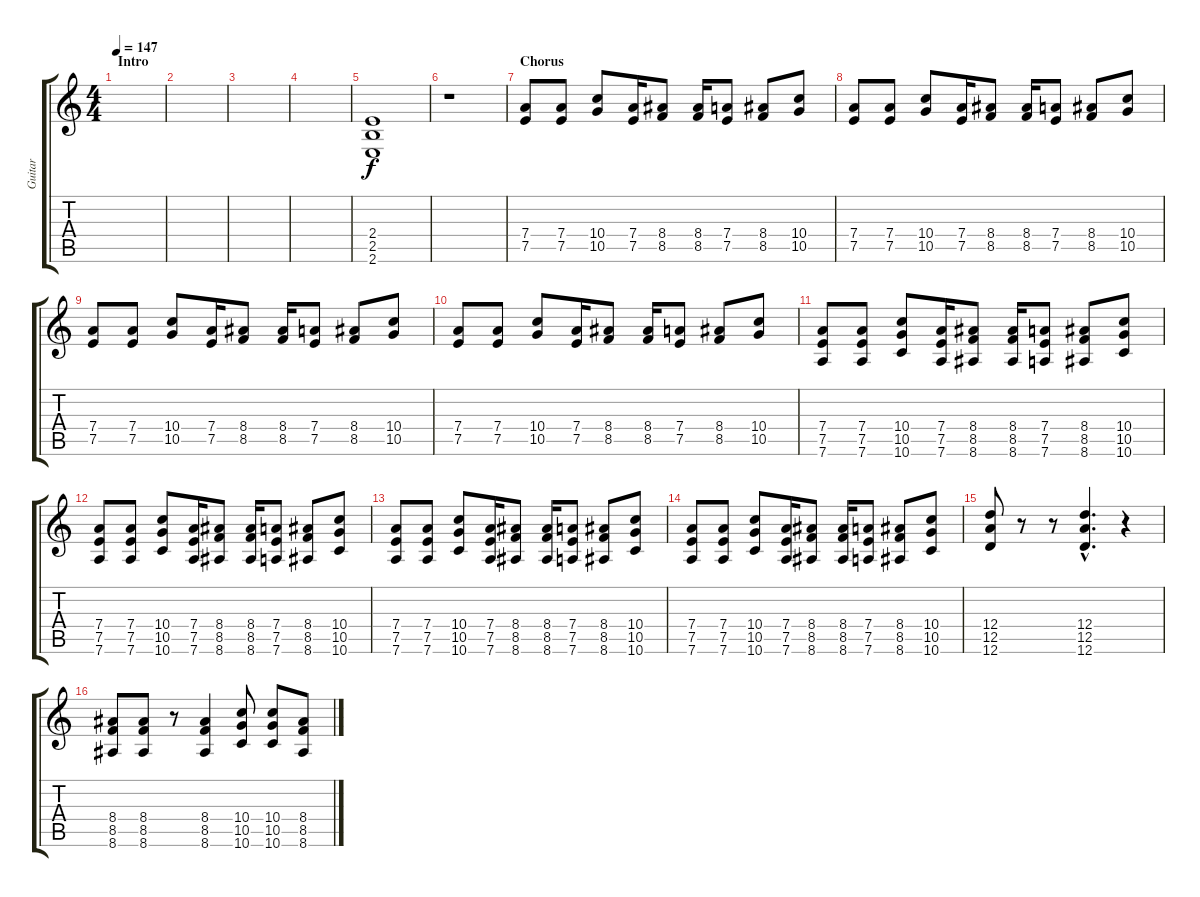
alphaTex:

\track ("Guitar" "Guitar") {instrument distortionguitar}
\staff {score tabs}
\tuning (E4 B3 G3 D3 A2 D2) {hide}
\ts (4 4)
\section ("" "Intro")
\tempo 147
\clef g2
\ks c
|
|
|
|
(2.4 2.5 2.6).1 |
r.1 |
\section ("" "Chorus")
(7.4 7.5).8{volume 13} (7.4 7.5).8 (10.4 10.5).8 (7.4 7.5).16 (8.4 8.5).8 (8.4 8.5).16 (7.4 7.5).8 (8.4 8.5).8 (10.4 10.5).8 |
(7.4 7.5).8{volume 13} (7.4 7.5).8 (10.4 10.5).8 (7.4 7.5).16 (8.4 8.5).8 (8.4 8.5).16 (7.4 7.5).8 (8.4 8.5).8 (10.4 10.5).8 |
(7.4 7.5).8{volume 13} (7.4 7.5).8 (10.4 10.5).8 (7.4 7.5).16 (8.4 8.5).8 (8.4 8.5).16 (7.4 7.5).8 (8.4 8.5).8 (10.4 10.5).8 |
(7.4 7.5).8{volume 13} (7.4 7.5).8 (10.4 10.5).8 (7.4 7.5).16 (8.4 8.5).8 (8.4 8.5).16 (7.4 7.5).8 (8.4 8.5).8 (10.4 10.5).8 |
(7.4 7.5 7.6).8{volume 16 instrument distortionguitar} (7.4 7.5 7.6).8 (10.4 10.5 10.6).8 (7.4 7.5 7.6).16 (8.4 8.5 8.6).8 (8.4 8.5 8.6).16 (7.4 7.5 7.6).8 (8.4 8.5 8.6).8 (10.4 10.5 10.6).8 |
(7.4 7.5 7.6).8 (7.4 7.5 7.6).8 (10.4 10.5 10.6).8 (7.4 7.5 7.6).16 (8.4 8.5 8.6).8 (8.4 8.5 8.6).16 (7.4 7.5 7.6).8 (8.4 8.5 8.6).8 (10.4 10.5 10.6).8 |
(7.4 7.5 7.6).8{volume 16 instrument distortionguitar} (7.4 7.5 7.6).8 (10.4 10.5 10.6).8 (7.4 7.5 7.6).16 (8.4 8.5 8.6).8 (8.4 8.5 8.6).16 (7.4 7.5 7.6).8 (8.4 8.5 8.6).8 (10.4 10.5 10.6).8 |
(7.4 7.5 7.6).8 (7.4 7.5 7.6).8 (10.4 10.5 10.6).8 (7.4 7.5 7.6).16 (8.4 8.5 8.6).8 (8.4 8.5 8.6).16 (7.4 7.5 7.6).8 (8.4 8.5 8.6).8 (10.4 10.5 10.6).8 |
(12.4 12.5 12.6).8 r.8 r.8 (12.4{hac} 12.5{hac} 12.6{hac}).4{d} r.4 |
(8.4 8.5 8.6).8 (8.4 8.5 8.6).8 r.8 (8.4 8.5 8.6).4 (10.4 10.5 10.6).8 (10.4 10.5 10.6).8 (8.4 8.5 8.6).8
